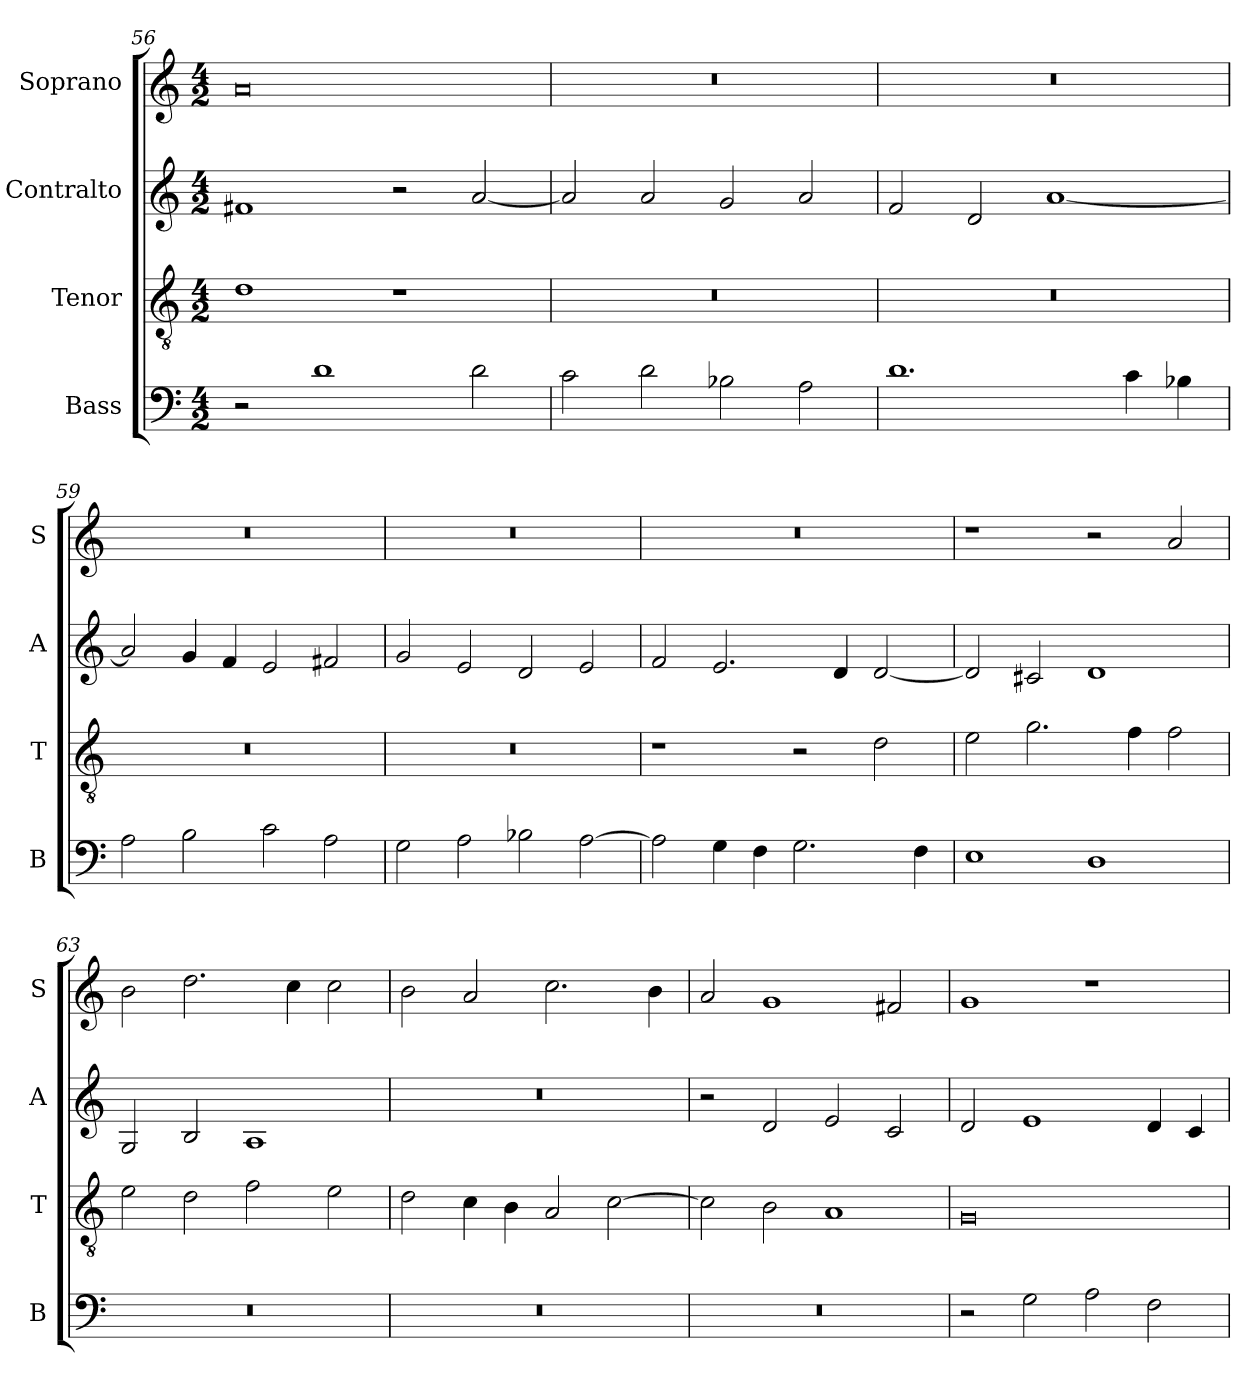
**kern	**kern	**kern	**kern
*part4	*part3	*part2	*part1
*staff4	*staff3	*staff2	*staff1
*I"Bass	*I"Tenor	*I"Contralto	*I"Soprano
*I'B	*I'T	*I'A	*I'S
*clefF4	*clefGv2	*clefG2	*clefG2
*k[]	*k[]	*k[]	*k[]
*G:mix	*G:mix	*G:mix	*G:mix
*M4/2	*M4/2	*M4/2	*M4/2
=56	=56	=56	=56
2r	1d	1f#X	0a
1d	.	.	.
.	1r	2r	.
2d	.	[2a	.
=57	=57	=57	=57
2c	0r	2a]	0r
2d	.	2a	.
2B-X	.	2g	.
2A	.	2a	.
=58	=58	=58	=58
1.d	0r	2f	0r
.	.	2d	.
.	.	[1a	.
4c	.	.	.
4B-X	.	.	.
=59	=59	=59	=59
2A	0r	2a]	0r
2B	.	4g	.
.	.	4f	.
2c	.	2e	.
2A	.	2f#X	.
=60	=60	=60	=60
2G	0r	2g	0r
2A	.	2e	.
2B-X	.	2d	.
[2A	.	2e	.
=61	=61	=61	=61
2A]	1r	2f	0r
4G	.	2.e	.
4F	.	.	.
2.G	2r	.	.
.	.	4d	.
.	2d	[2d	.
4F	.	.	.
=62	=62	=62	=62
1E	2e	2d]	1r
.	2.g	2c#X	.
1D	.	1d	2r
.	4f	.	.
.	2f	.	2a
=63	=63	=63	=63
0r	2e	2G	2b
.	2d	2B	2.dd
.	2f	1A	.
.	.	.	4cc
.	2e	.	2cc
=64	=64	=64	=64
0r	2d	0r	2b
.	4c	.	2a
.	4B	.	.
.	2A	.	2.cc
.	[2c	.	.
.	.	.	4b
=65	=65	=65	=65
0r	2c]	2r	2a
.	2B	2d	1g
.	1A	2e	.
.	.	2c	2f#X
=66	=66	=66	=66
2r	0G	2d	1g
2G	.	1e	.
2A	.	.	1r
2F	.	4d	.
.	.	4c	.
=	=	=	=
*-	*-	*-	*-
